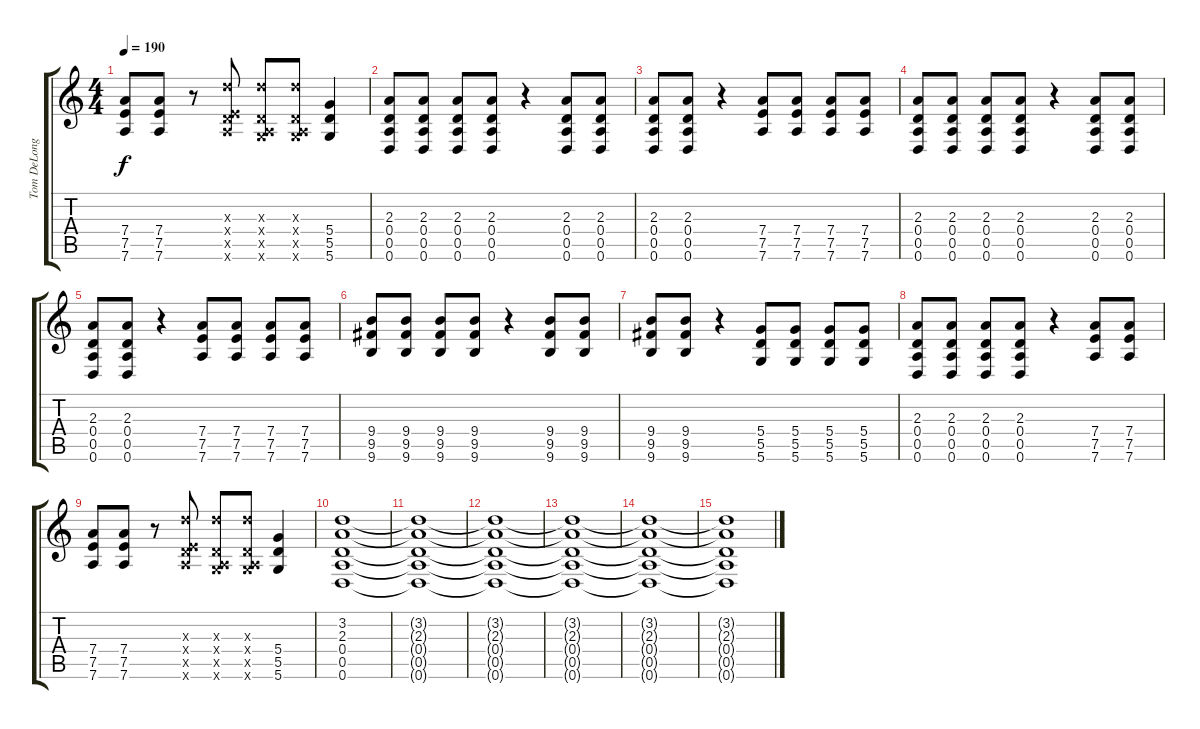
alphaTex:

\track ("Tom DeLonge" "Tom DeLong") {instrument distortionguitar}
\staff {score tabs}
\tuning (E4 B3 G3 D3 A2 D2) {hide}
\ts (4 4)
\tempo 190
\clef g2
\ks c
(7.4 7.5 7.6).8{dy f} (7.4 7.5 7.6).8 r.8 (7.3{x} 0.4{x} 7.5{x} 7.6{x}).8 (7.3{x} 0.4{x} 0.5{x} 5.6{x}).8 (7.3{x} 0.4{x} 0.5{x} 5.6{x}).8 (5.4 5.5 5.6).4 |
(2.3 0.4 0.5 0.6).8 (2.3 0.4 0.5 0.6).8 (2.3 0.4 0.5 0.6).8 (2.3 0.4 0.5 0.6).8 r.4 (2.3 0.4 0.5 0.6).8 (2.3 0.4 0.5 0.6).8 |
(2.3 0.4 0.5 0.6).8 (2.3 0.4 0.5 0.6).8 r.4 (7.4 7.5 7.6).8 (7.4 7.5 7.6).8 (7.4 7.5 7.6).8 (7.4 7.5 7.6).8 |
(2.3 0.4 0.5 0.6).8 (2.3 0.4 0.5 0.6).8 (2.3 0.4 0.5 0.6).8 (2.3 0.4 0.5 0.6).8 r.4 (2.3 0.4 0.5 0.6).8 (2.3 0.4 0.5 0.6).8 |
(2.3 0.4 0.5 0.6).8 (2.3 0.4 0.5 0.6).8 r.4 (7.4 7.5 7.6).8 (7.4 7.5 7.6).8 (7.4 7.5 7.6).8 (7.4 7.5 7.6).8 |
(9.4 9.5 9.6).8 (9.4 9.5 9.6).8 (9.4 9.5 9.6).8 (9.4 9.5 9.6).8 r.4 (9.4 9.5 9.6).8 (9.4 9.5 9.6).8 |
(9.4 9.5 9.6).8 (9.4 9.5 9.6).8 r.4 (5.4 5.5 5.6).8 (5.4 5.5 5.6).8 (5.4 5.5 5.6).8 (5.4 5.5 5.6).8 |
(2.3 0.4 0.5 0.6).8 (2.3 0.4 0.5 0.6).8 (2.3 0.4 0.5 0.6).8 (2.3 0.4 0.5 0.6).8 r.4 (7.4 7.5 7.6).8 (7.4 7.5 7.6).8 |
(7.4 7.5 7.6).8 (7.4 7.5 7.6).8 r.8 (7.3{x} 0.4{x} 7.5{x} 7.6{x}).8 (7.3{x} 0.4{x} 0.5{x} 5.6{x}).8 (7.3{x} 0.4{x} 0.5{x} 5.6{x}).8 (5.4 5.5 5.6).4 |
(3.2 2.3 0.4 0.5 0.6).1{volume 8} |
(3.2{t} 2.3{t} 0.4{t} 0.5{t} 0.6{t}).1 |
(3.2{t} 2.3{t} 0.4{t} 0.5{t} 0.6{t}).1 |
(3.2{t} 2.3{t} 0.4{t} 0.5{t} 0.6{t}).1{volume 0} |
(3.2{t} 2.3{t} 0.4{t} 0.5{t} 0.6{t}).1 |
(3.2{t} 2.3{t} 0.4{t} 0.5{t} 0.6{t}).1
